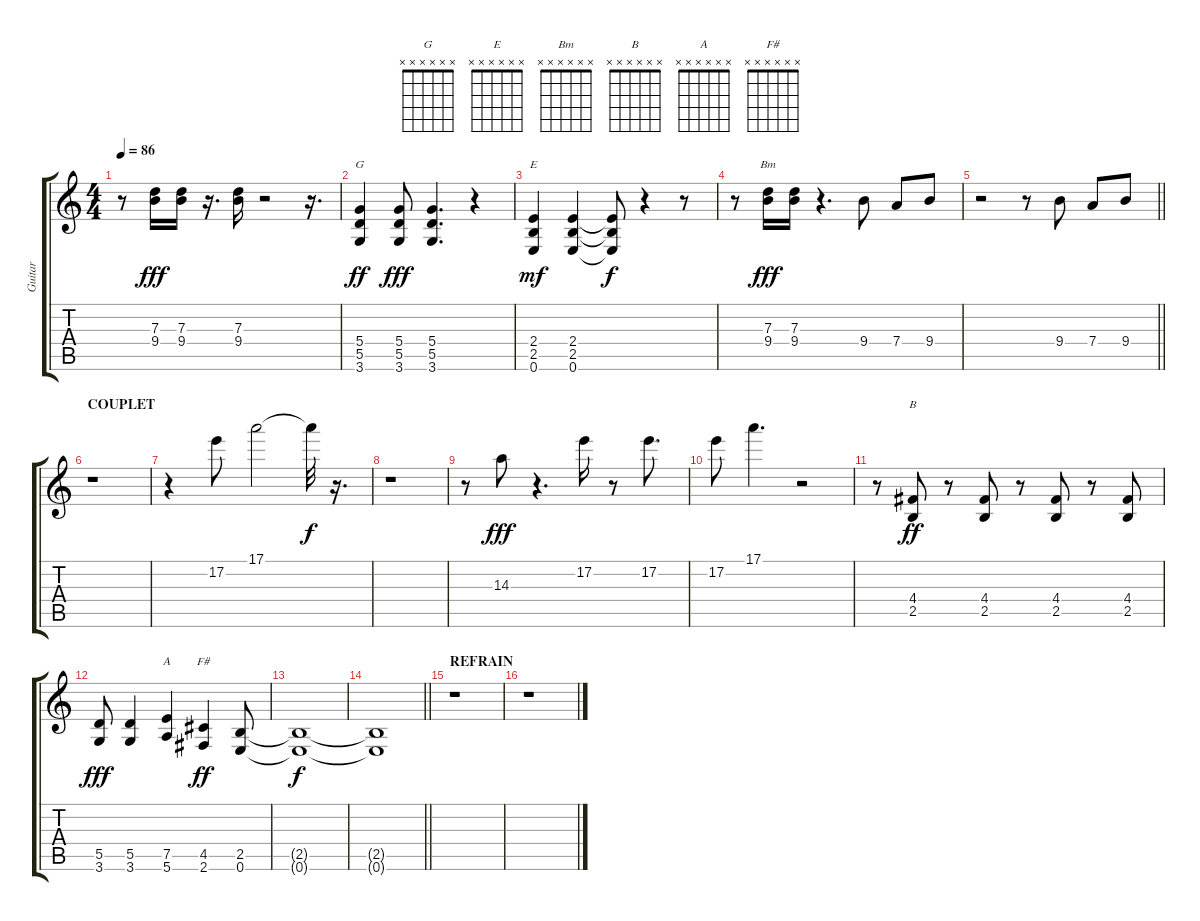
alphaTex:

\track ("Guitar" "Guitar") {instrument electricguitarclean}
\staff {score tabs}
\tuning (E4 B3 G3 D3 A2 E2) {hide}
\chord ("G" x x x x x x)
\chord ("E" x x x x x x)
\chord ("Bm" x x x x x x)
\chord ("B" x x x x x x)
\chord ("A" x x x x x x)
\chord ("F#" x x x x x x)
\ts (4 4)
\tempo 86
\clef g2
\ks c
r.8{dy fff} (7.3 9.4).16 (7.3 9.4).16 r.16{d} (7.3 9.4).16 r.2 r.16{d} |
(5.4 5.5 3.6).4{ch "G" dy ff} (5.4 5.5 3.6).8{dy fff} (5.4 5.5 3.6).4{d} r.4 |
(2.4 2.5 0.6).4{ch "E" dy mf} (2.4 2.5 0.6).4 (2.4{t} 2.5{t} 0.6{t}).8{dy f} r.4 r.8 |
r.8 (7.3 9.4).16{ch "Bm" dy fff} (7.3 9.4).16 r.4{d} 9.4.8 7.4.8 9.4.8 |
\barLineRight lightlight
r.2 r.8 9.4.8 7.4.8 9.4.8 |
\section ("" "COUPLET ")
r.1 |
r.4 17.2.8 17.1.2 17.1{t}.32{dy f} r.16{d} |
r.1 |
r.8 14.3.8{dy fff} r.4{d} 17.2.16 r.8 17.2.8{d} |
17.2.8 17.1.4{d} r.2 |
r.8 (4.4 2.5).8{ch "B" dy ff} r.8 (4.4 2.5).8 r.8 (4.4 2.5).8 r.8 (4.4 2.5).8 |
(5.5 3.6).8{dy fff} (5.5 3.6).4 (7.5 5.6).4{ch "A"} (4.5 2.6).4{ch "F#" dy ff} (2.5 0.6).8 |
(2.5{t} 0.6{t}).1{dy f} |
\barLineRight lightlight
(2.5{t} 0.6{t}).1 |
\section ("" "REFRAIN")
r.1 |
r.1
